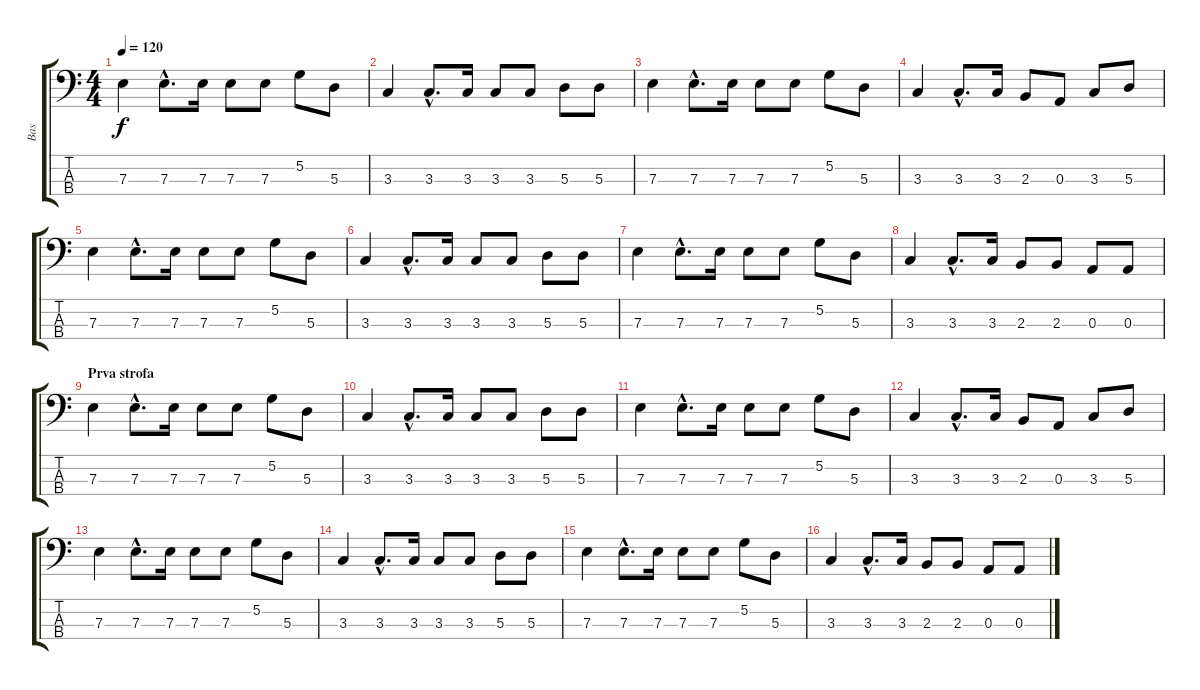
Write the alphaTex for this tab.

\track ("Bas" "Bas") {instrument electricbasspick}
\staff {score tabs}
\tuning (G2 D2 A1 E1) {hide}
\ts (4 4)
\tempo 120
\clef f4
\ks c
7.3.4{dy f} 7.3{hac}.8{d} 7.3.16 7.3.8 7.3.8 5.2.8 5.3.8 |
3.3.4 3.3{hac}.8{d} 3.3.16 3.3.8 3.3.8 5.3.8 5.3.8 |
7.3.4 7.3{hac}.8{d} 7.3.16 7.3.8 7.3.8 5.2.8 5.3.8 |
3.3.4 3.3{hac}.8{d} 3.3.16 2.3.8 0.3.8 3.3.8 5.3.8 |
7.3.4 7.3{hac}.8{d} 7.3.16 7.3.8 7.3.8 5.2.8 5.3.8 |
3.3.4 3.3{hac}.8{d} 3.3.16 3.3.8 3.3.8 5.3.8 5.3.8 |
7.3.4 7.3{hac}.8{d} 7.3.16 7.3.8 7.3.8 5.2.8 5.3.8 |
3.3.4 3.3{hac}.8{d} 3.3.16 2.3.8 2.3.8 0.3.8 0.3.8 |
\section ("" "Prva strofa")
7.3.4 7.3{hac}.8{d} 7.3.16 7.3.8 7.3.8 5.2.8 5.3.8 |
3.3.4 3.3{hac}.8{d} 3.3.16 3.3.8 3.3.8 5.3.8 5.3.8 |
7.3.4 7.3{hac}.8{d} 7.3.16 7.3.8 7.3.8 5.2.8 5.3.8 |
3.3.4 3.3{hac}.8{d} 3.3.16 2.3.8 0.3.8 3.3.8 5.3.8 |
7.3.4 7.3{hac}.8{d} 7.3.16 7.3.8 7.3.8 5.2.8 5.3.8 |
3.3.4 3.3{hac}.8{d} 3.3.16 3.3.8 3.3.8 5.3.8 5.3.8 |
7.3.4 7.3{hac}.8{d} 7.3.16 7.3.8 7.3.8 5.2.8 5.3.8 |
3.3.4 3.3{hac}.8{d} 3.3.16 2.3.8 2.3.8 0.3.8 0.3.8
